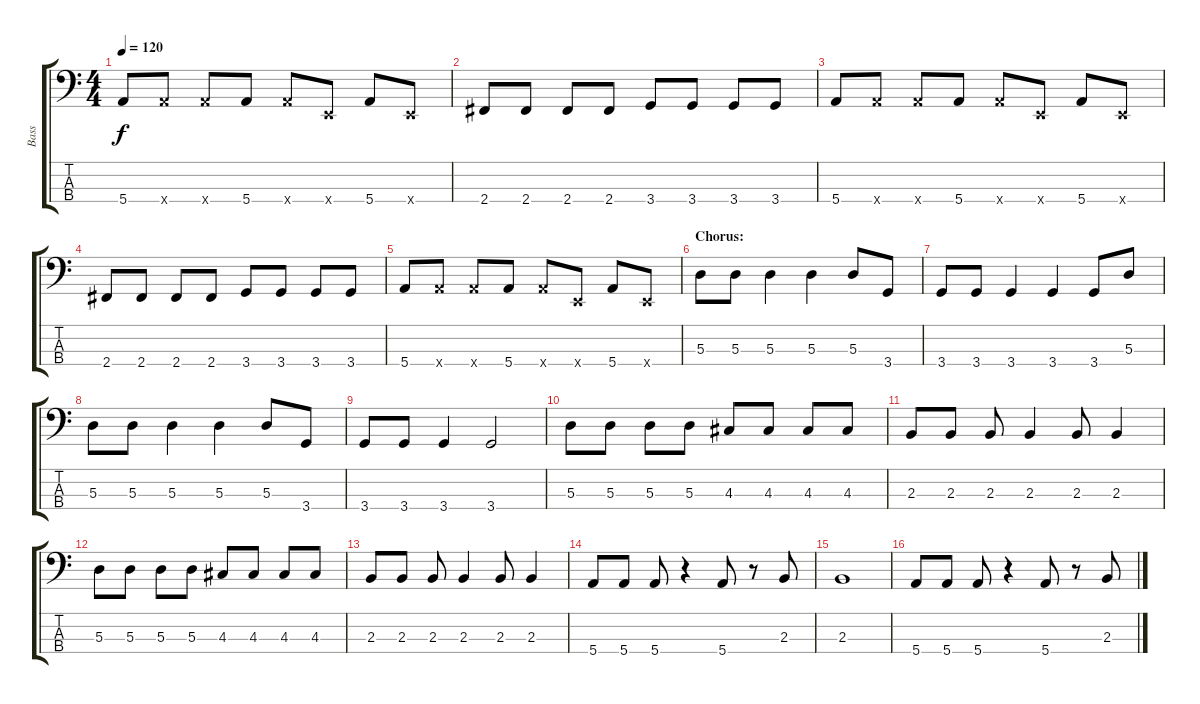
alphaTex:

\track ("Bass" "Bass") {instrument electricbassfinger}
\staff {score tabs}
\tuning (G2 D2 A1 E1) {hide}
\ts (4 4)
\tempo 120
\clef f4
\ks c
5.4.8{dy f} 5.4{x}.8 5.4{x}.8 5.4.8 5.4{x}.8 0.4{x}.8 5.4.8 0.4{x}.8 |
2.4.8 2.4.8 2.4.8 2.4.8 3.4.8 3.4.8 3.4.8 3.4.8 |
5.4.8 5.4{x}.8 5.4{x}.8 5.4.8 5.4{x}.8 0.4{x}.8 5.4.8 0.4{x}.8 |
2.4.8 2.4.8 2.4.8 2.4.8 3.4.8 3.4.8 3.4.8 3.4.8 |
5.4.8 5.4{x}.8 5.4{x}.8 5.4.8 5.4{x}.8 0.4{x}.8 5.4.8 0.4{x}.8 |
\section ("" "Chorus:")
5.3.8 5.3.8 5.3.4 5.3.4 5.3.8 3.4.8 |
3.4.8 3.4.8 3.4.4 3.4.4 3.4.8 5.3.8 |
5.3.8 5.3.8 5.3.4 5.3.4 5.3.8 3.4.8 |
3.4.8 3.4.8 3.4.4 3.4.2 |
5.3.8 5.3.8 5.3.8 5.3.8 4.3.8 4.3.8 4.3.8 4.3.8 |
2.3.8 2.3.8 2.3.8 2.3.4 2.3.8 2.3.4 |
5.3.8 5.3.8 5.3.8 5.3.8 4.3.8 4.3.8 4.3.8 4.3.8 |
2.3.8 2.3.8 2.3.8 2.3.4 2.3.8 2.3.4 |
5.4.8 5.4.8 5.4.8 r.4 5.4.8 r.8 2.3.8 |
2.3.1 |
5.4.8 5.4.8 5.4.8 r.4 5.4.8 r.8 2.3.8
